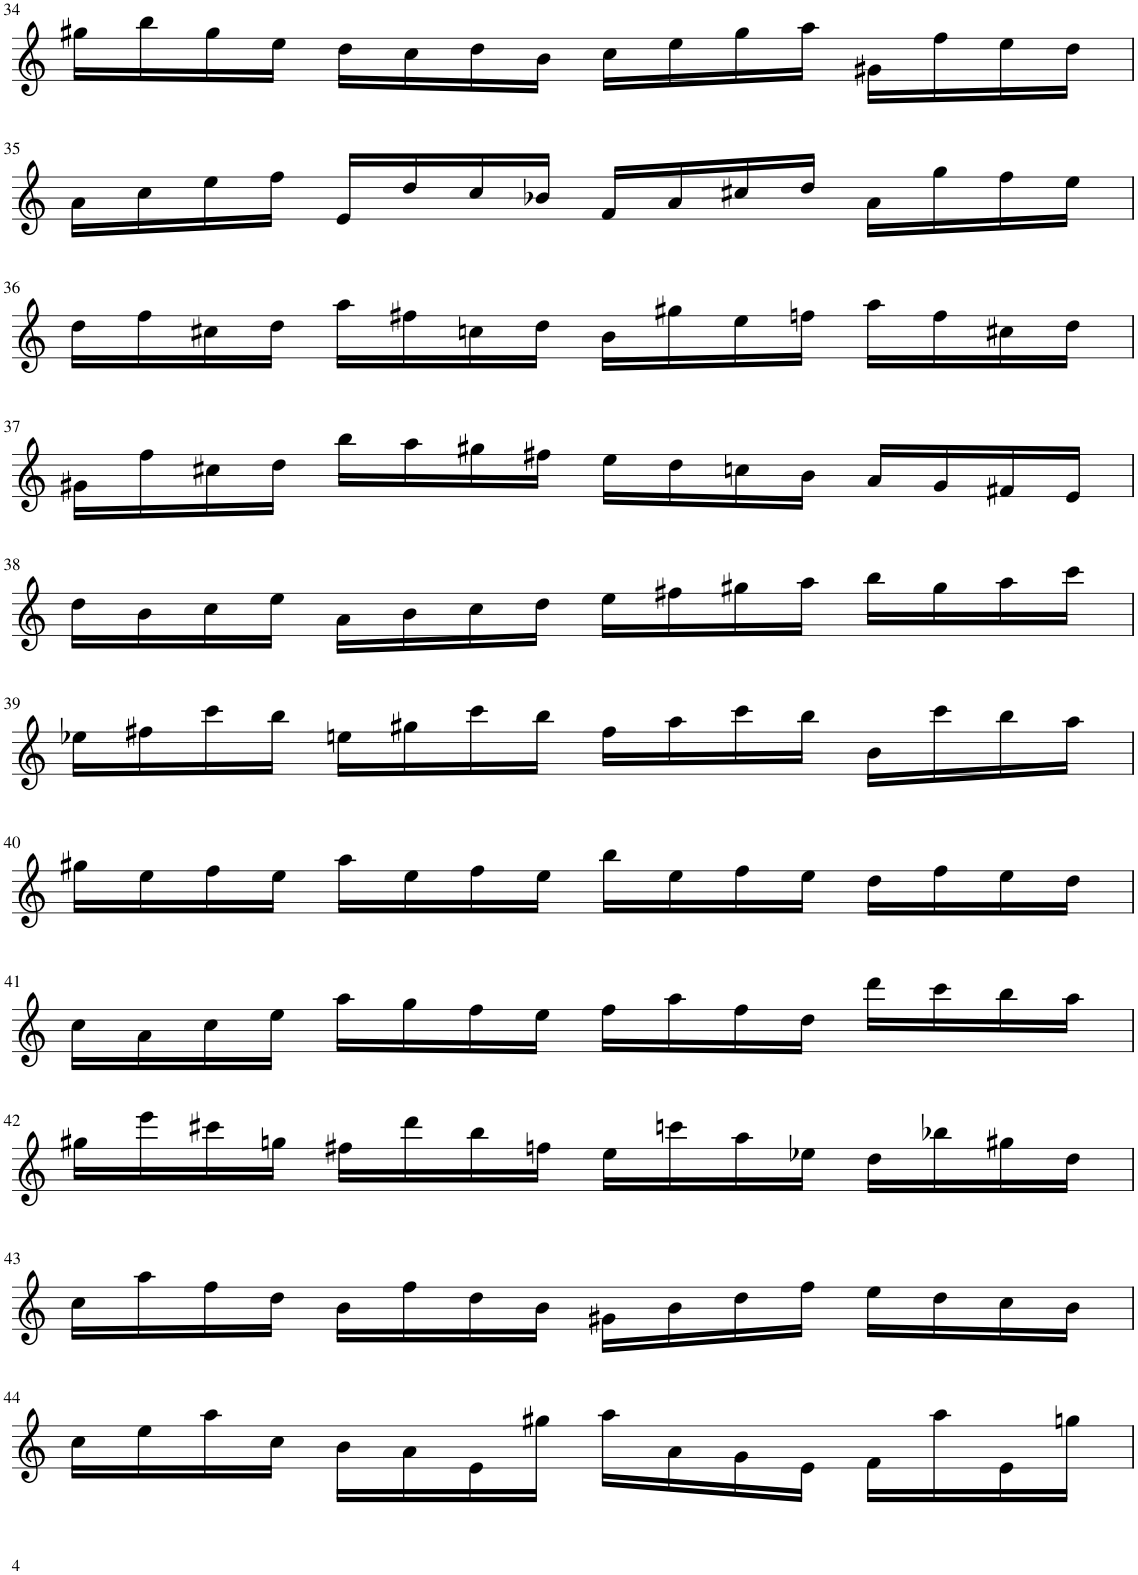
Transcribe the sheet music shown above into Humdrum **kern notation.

**kern
*part1
*staff1
*I"Flauto
!!LO:PB:g=z
*clefG2
*k[]
=34
16gg#X\LL
16bb\
16gg#\
16ee\JJ
16dd\LL
16cc\
16dd\
16b\JJ
16cc\LL
16ee\
16gg#\
16aa\JJ
16g#X\LL
16ff\
16ee\
16dd\JJ
!!LO:LB:g=z
=35
16a\LL
16cc\
16ee\
16ff\JJ
16e/LL
16dd/
16cc/
16b-X/JJ
16f/LL
16a/
16cc#X/
16dd/JJ
16a\LL
16gg\
16ff\
16ee\JJ
!!LO:LB:g=z
=36
16dd\LL
16ff\
16cc#X\
16dd\JJ
16aa\LL
16ff#X\
16ccn\
16dd\JJ
16b\LL
16gg#X\
16ee\
16ffn\JJ
16aa\LL
16ff\
16cc#X\
16dd\JJ
!!LO:LB:g=z
=37
16g#X\LL
16ff\
16cc#X\
16dd\JJ
16bb\LL
16aa\
16gg#X\
16ff#X\JJ
16ee\LL
16dd\
16ccn\
16b\JJ
16a/LL
16g#/
16f#X/
16e/JJ
!!LO:LB:g=z
=38
16dd\LL
16b\
16cc\
16ee\JJ
16a\LL
16b\
16cc\
16dd\JJ
16ee\LL
16ff#X\
16gg#X\
16aa\JJ
16bb\LL
16gg#\
16aa\
16ccc\JJ
!!LO:LB:g=z
=39
16ee-X\LL
16ff#X\
16ccc\
16bb\JJ
16een\LL
16gg#X\
16ccc\
16bb\JJ
16ff#\LL
16aa\
16ccc\
16bb\JJ
16b\LL
16ccc\
16bb\
16aa\JJ
!!LO:LB:g=z
=40
16gg#X\LL
16ee\
16ff\
16ee\JJ
16aa\LL
16ee\
16ff\
16ee\JJ
16bb\LL
16ee\
16ff\
16ee\JJ
16dd\LL
16ff\
16ee\
16dd\JJ
!!LO:LB:g=z
=41
16cc\LL
16a\
16cc\
16ee\JJ
16aa\LL
16gg\
16ff\
16ee\JJ
16ff\LL
16aa\
16ff\
16dd\JJ
16ddd\LL
16ccc\
16bb\
16aa\JJ
!!LO:LB:g=z
=42
16gg#X\LL
16eee\
16ccc#X\
16ggn\JJ
16ff#X\LL
16ddd\
16bb\
16ffn\JJ
16ee\LL
16cccn\
16aa\
16ee-X\JJ
16dd\LL
16bb-X\
16gg#X\
16dd\JJ
!!LO:LB:g=z
=43
16cc\LL
16aa\
16ff\
16dd\JJ
16b\LL
16ff\
16dd\
16b\JJ
16g#X\LL
16b\
16dd\
16ff\JJ
16ee\LL
16dd\
16cc\
16b\JJ
!!LO:LB:g=z
=44
16cc\LL
16ee\
16aa\
16cc\JJ
16b\LL
16a\
16e\
16gg#X\JJ
16aa\LL
16a\
16g\
16e\JJ
16f\LL
16aa\
16e\
16ggn\JJ
=
*-
